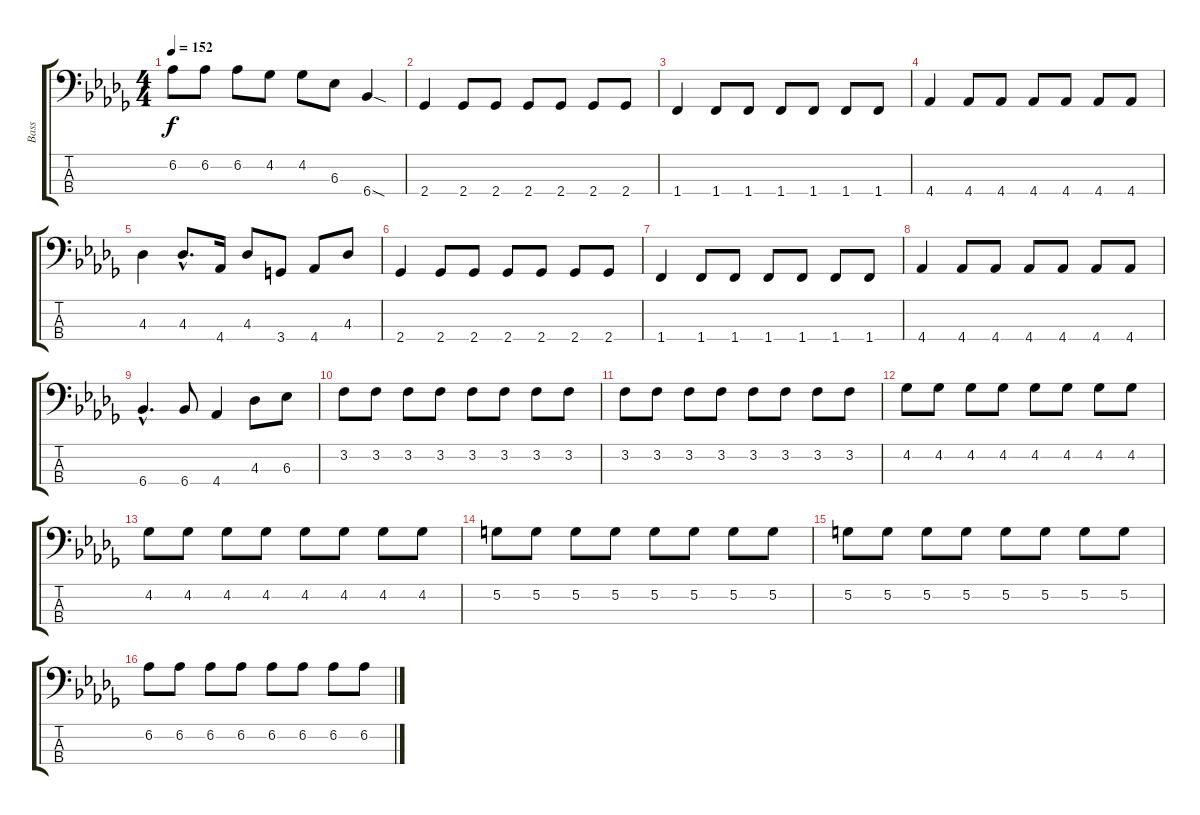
\track ("Bass" "Bass") {instrument electricbasspick}
\staff {score tabs}
\tuning (G2 D2 A1 E1) {hide}
\ts (4 4)
\tempo 152
\clef f4
\ks db
6.2.8{dy f} 6.2.8 6.2.8 4.2.8 4.2.8 6.3.8 6.4{sod}.4 |
2.4.4 2.4.8 2.4.8 2.4.8 2.4.8 2.4.8 2.4.8 |
1.4.4 1.4.8 1.4.8 1.4.8 1.4.8 1.4.8 1.4.8 |
4.4.4 4.4.8 4.4.8 4.4.8 4.4.8 4.4.8 4.4.8 |
4.3.4 4.3{hac}.8{d} 4.4.16 4.3.8 3.4.8 4.4.8 4.3.8 |
2.4.4 2.4.8 2.4.8 2.4.8 2.4.8 2.4.8 2.4.8 |
1.4.4 1.4.8 1.4.8 1.4.8 1.4.8 1.4.8 1.4.8 |
4.4.4 4.4.8 4.4.8 4.4.8 4.4.8 4.4.8 4.4.8 |
6.4{hac}.4{d} 6.4.8 4.4.4 4.3.8 6.3.8 |
3.2.8 3.2.8 3.2.8 3.2.8 3.2.8 3.2.8 3.2.8 3.2.8 |
3.2.8 3.2.8 3.2.8 3.2.8 3.2.8 3.2.8 3.2.8 3.2.8 |
4.2.8 4.2.8 4.2.8 4.2.8 4.2.8 4.2.8 4.2.8 4.2.8 |
4.2.8 4.2.8 4.2.8 4.2.8 4.2.8 4.2.8 4.2.8 4.2.8 |
5.2.8 5.2.8 5.2.8 5.2.8 5.2.8 5.2.8 5.2.8 5.2.8 |
5.2.8 5.2.8 5.2.8 5.2.8 5.2.8 5.2.8 5.2.8 5.2.8 |
6.2.8 6.2.8 6.2.8 6.2.8 6.2.8 6.2.8 6.2.8 6.2.8
